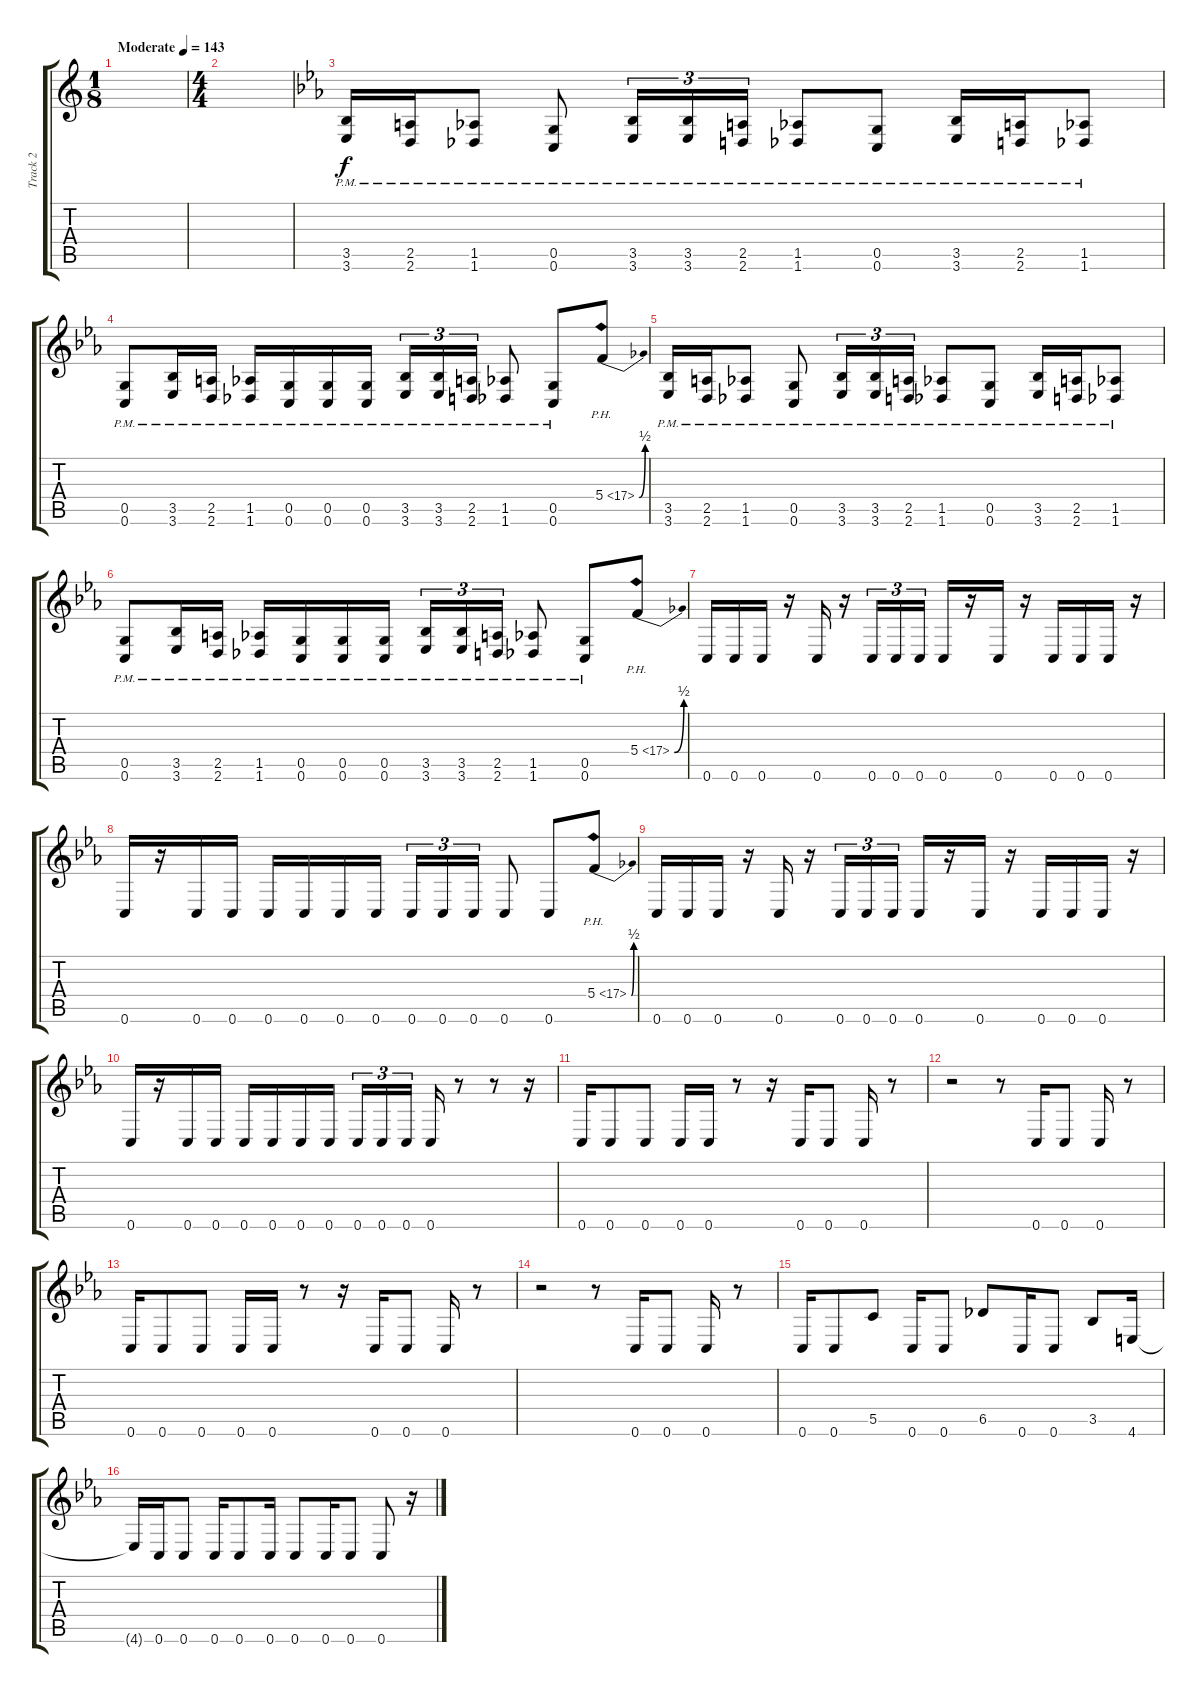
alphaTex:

\track ("Track 2" "Track 2") {instrument overdrivenguitar}
\staff {score tabs}
\tuning (D4 A3 F3 C3 G2 C2) {hide}
\ts (1 8)
\tempo (143 "Moderate")
\clef g2
\ks c
|
\ts (4 4)
|
\ks cminor
(3.5{pm} 3.6{pm}).16 (2.5{pm} 2.6{pm}).16 (1.5{pm} 1.6{pm}).8 (0.5{pm} 0.6{pm}).8 (3.5{pm} 3.6{pm}).16{tu (3 2)} (3.5{pm} 3.6{pm}).16{tu (3 2)} (2.5{pm} 2.6{pm}).16{tu (3 2)} (1.5{pm} 1.6{pm}).8 (0.5{pm} 0.6{pm}).8 (3.5{pm} 3.6{pm}).16 (2.5{pm} 2.6{pm}).16 (1.5{pm} 1.6{pm}).8 |
(0.5{pm} 0.6{pm}).8 (3.5{pm} 3.6{pm}).16 (2.5{pm} 2.6{pm}).16 (1.5{pm} 1.6{pm}).16 (0.5{pm} 0.6{pm}).16 (0.5{pm} 0.6{pm}).16 (0.5{pm} 0.6{pm}).16 (3.5{pm} 3.6{pm}).16{tu (3 2)} (3.5{pm} 3.6{pm}).16{tu (3 2)} (2.5{pm} 2.6{pm}).16{tu (3 2)} (1.5{pm} 1.6{pm}).8 (0.5{pm} 0.6{pm}).8 5.4{be (bend 0 0 60 2) ph 12}.8 |
(3.5{pm} 3.6{pm}).16 (2.5{pm} 2.6{pm}).16 (1.5{pm} 1.6{pm}).8 (0.5{pm} 0.6{pm}).8 (3.5{pm} 3.6{pm}).16{tu (3 2)} (3.5{pm} 3.6{pm}).16{tu (3 2)} (2.5{pm} 2.6{pm}).16{tu (3 2)} (1.5{pm} 1.6{pm}).8 (0.5{pm} 0.6{pm}).8 (3.5{pm} 3.6{pm}).16 (2.5{pm} 2.6{pm}).16 (1.5{pm} 1.6{pm}).8 |
(0.5{pm} 0.6{pm}).8 (3.5{pm} 3.6{pm}).16 (2.5{pm} 2.6{pm}).16 (1.5{pm} 1.6{pm}).16 (0.5{pm} 0.6{pm}).16 (0.5{pm} 0.6{pm}).16 (0.5{pm} 0.6{pm}).16 (3.5{pm} 3.6{pm}).16{tu (3 2)} (3.5{pm} 3.6{pm}).16{tu (3 2)} (2.5{pm} 2.6{pm}).16{tu (3 2)} (1.5{pm} 1.6{pm}).8 (0.5{pm} 0.6{pm}).8 5.4{be (bend 0 0 60 2) ph 12}.8 |
0.6.16 0.6.16 0.6.16 r.16 0.6.16 r.16 0.6.16{tu (3 2)} 0.6.16{tu (3 2)} 0.6.16{tu (3 2)} 0.6.16 r.16 0.6.16 r.16 0.6.16 0.6.16 0.6.16 r.16 |
0.6.16 r.16 0.6.16 0.6.16 0.6.16 0.6.16 0.6.16 0.6.16 0.6.16{tu (3 2)} 0.6.16{tu (3 2)} 0.6.16{tu (3 2)} 0.6.8 0.6.8 5.4{be (bend 0 0 60 2) ph 12}.8 |
0.6.16 0.6.16 0.6.16 r.16 0.6.16 r.16 0.6.16{tu (3 2)} 0.6.16{tu (3 2)} 0.6.16{tu (3 2)} 0.6.16 r.16 0.6.16 r.16 0.6.16 0.6.16 0.6.16 r.16 |
0.6.16 r.16 0.6.16 0.6.16 0.6.16 0.6.16 0.6.16 0.6.16 0.6.16{tu (3 2)} 0.6.16{tu (3 2)} 0.6.16{tu (3 2) beam splitsecondary} 0.6.16 r.8 r.8 r.16 |
0.6.16 0.6.8 0.6.8 0.6.16 0.6.16 r.8 r.16 0.6.16 0.6.8 0.6.16 r.8 |
r.2 r.8 0.6.16 0.6.8 0.6.16 r.8 |
0.6.16 0.6.8 0.6.8 0.6.16 0.6.16 r.8 r.16 0.6.16 0.6.8 0.6.16 r.8 |
r.2 r.8 0.6.16 0.6.8 0.6.16 r.8 |
0.6.16 0.6.8 5.5.8 0.6.16 0.6.8 6.5.8 0.6.16 0.6.8 3.5.8 4.6.16 |
4.6{t}.16 0.6.16 0.6.8 0.6.16 0.6.8 0.6.16 0.6.8 0.6.16 0.6.8 0.6.8 r.16
